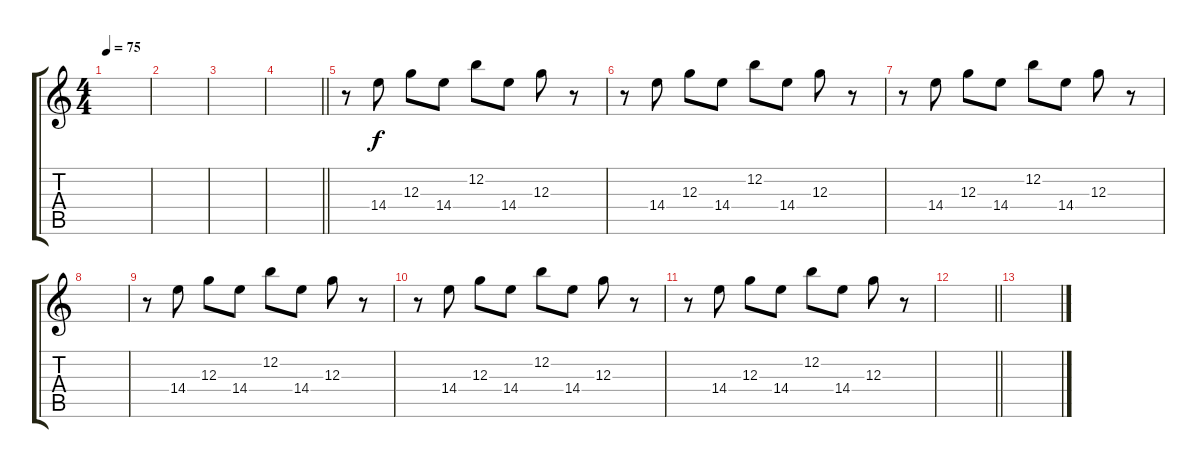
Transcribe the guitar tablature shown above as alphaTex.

\track "" {instrument acousticguitarsteel}
\staff {score tabs}
\tuning (E4 B3 G3 D3 A2 E2) {hide}
\ts (4 4)
\tempo 75
\clef g2
\ks c
|
|
|
\barLineRight lightlight
|
\section ("" "")
r.8 14.4.8 12.3.8 14.4.8 12.2.8 14.4.8 12.3.8 r.8 |
r.8 14.4.8 12.3.8 14.4.8 12.2.8 14.4.8 12.3.8 r.8 |
r.8 14.4.8 12.3.8 14.4.8 12.2.8 14.4.8 12.3.8 r.8 |
|
r.8 14.4.8 12.3.8 14.4.8 12.2.8 14.4.8 12.3.8 r.8 |
r.8 14.4.8 12.3.8 14.4.8 12.2.8 14.4.8 12.3.8 r.8 |
r.8 14.4.8 12.3.8 14.4.8 12.2.8 14.4.8 12.3.8 r.8 |
\barLineRight lightlight
|
\section ("" "")
